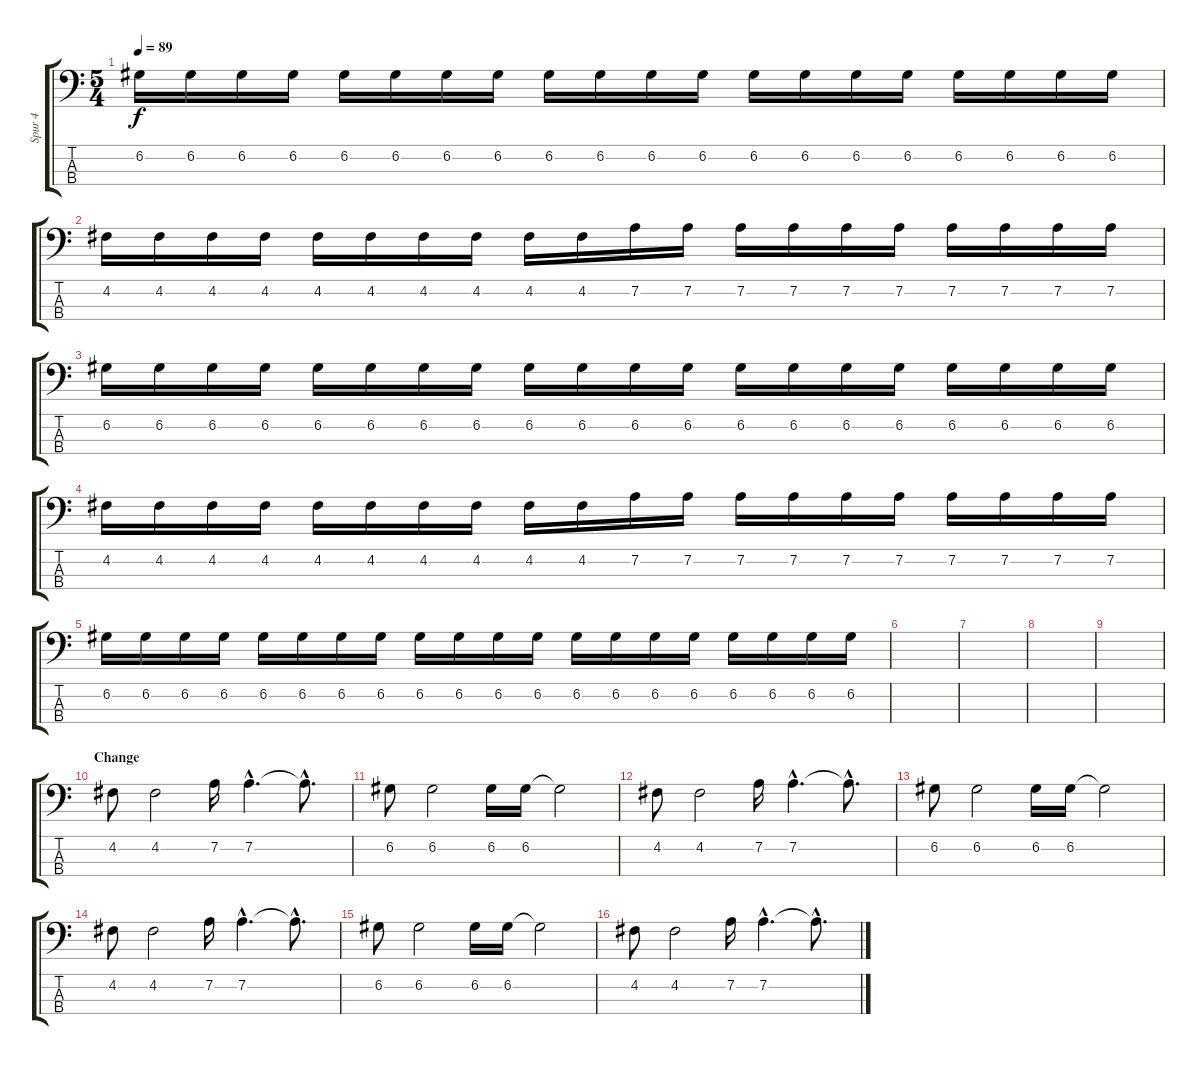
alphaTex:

\track ("Spur 4" "Spur 4") {instrument electricbassfinger}
\staff {score tabs}
\tuning (G2 D2 A1 E1) {hide}
\ts (5 4)
\tempo 89
\clef f4
\ks c
6.2.16{dy f} 6.2.16 6.2.16 6.2.16 6.2.16 6.2.16 6.2.16 6.2.16 6.2.16 6.2.16 6.2.16 6.2.16 6.2.16 6.2.16 6.2.16 6.2.16 6.2.16 6.2.16 6.2.16 6.2.16 |
4.2.16 4.2.16 4.2.16 4.2.16 4.2.16 4.2.16 4.2.16 4.2.16 4.2.16 4.2.16 7.2.16 7.2.16 7.2.16 7.2.16 7.2.16 7.2.16 7.2.16 7.2.16 7.2.16 7.2.16 |
6.2.16 6.2.16 6.2.16 6.2.16 6.2.16 6.2.16 6.2.16 6.2.16 6.2.16 6.2.16 6.2.16 6.2.16 6.2.16 6.2.16 6.2.16 6.2.16 6.2.16 6.2.16 6.2.16 6.2.16 |
4.2.16 4.2.16 4.2.16 4.2.16 4.2.16 4.2.16 4.2.16 4.2.16 4.2.16 4.2.16 7.2.16 7.2.16 7.2.16 7.2.16 7.2.16 7.2.16 7.2.16 7.2.16 7.2.16 7.2.16 |
6.2.16 6.2.16 6.2.16 6.2.16 6.2.16 6.2.16 6.2.16 6.2.16 6.2.16 6.2.16 6.2.16 6.2.16 6.2.16 6.2.16 6.2.16 6.2.16 6.2.16 6.2.16 6.2.16 6.2.16 |
|
|
|
|
\section ("" "Change")
4.2.8 4.2.2 7.2.16 7.2{hac}.4{d} 7.2{hac t}.8{d} |
6.2.8 6.2.2 6.2.16 6.2.16 6.2{t}.2 |
4.2.8 4.2.2 7.2.16 7.2{hac}.4{d} 7.2{hac t}.8{d} |
6.2.8 6.2.2 6.2.16 6.2.16 6.2{t}.2 |
4.2.8 4.2.2 7.2.16 7.2{hac}.4{d} 7.2{hac t}.8{d} |
6.2.8 6.2.2 6.2.16 6.2.16 6.2{t}.2 |
4.2.8 4.2.2 7.2.16 7.2{hac}.4{d} 7.2{hac t}.8{d}
